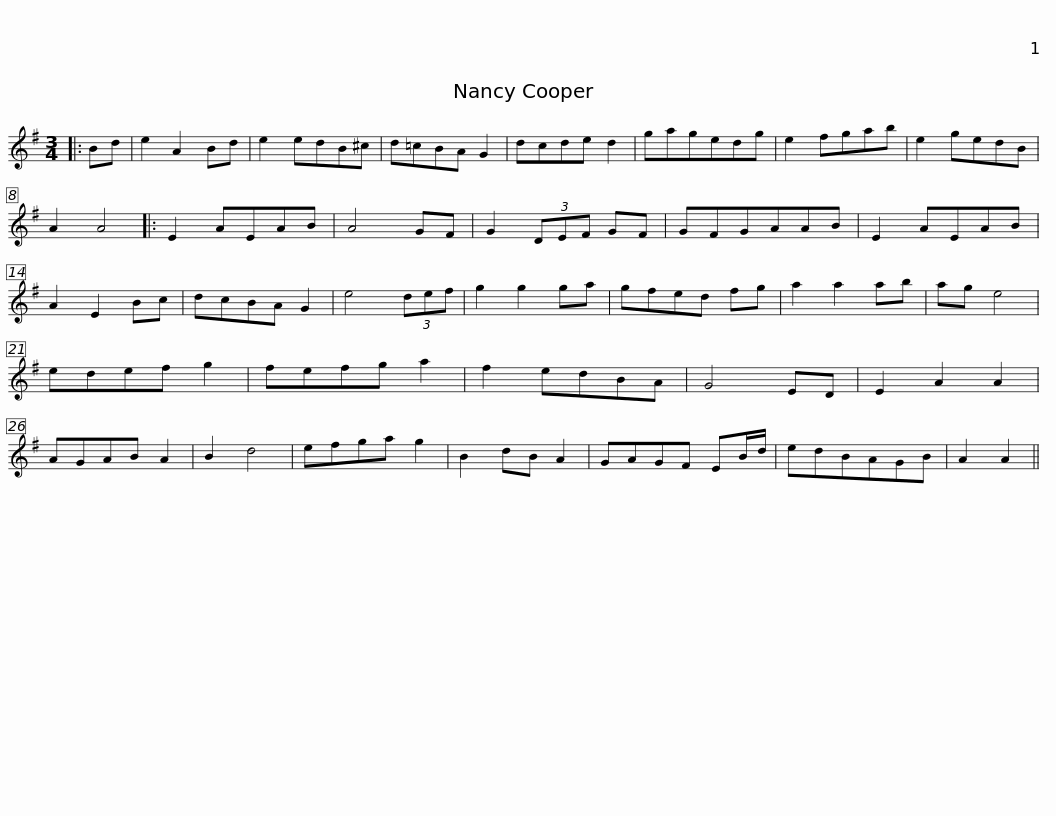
X:1
L:1/8
M:3/4
I:linebreak $
K:G
V:1 treble
V:1
|: Bd | e2 A2 Bd | e2 edB^c | d=cBA G2 | dcde d2 | %5
 gagedg | e2 fgab | e2 gedB | A2 A4 |:$ E2 AEAB | %10
 A4 GF | G2 (3DEF GF | GFGAAB | E2 AEAB | A2 E2 Bc | %15
 dcBA G2 | e4 (3def | g2 g2 ga |$ gfed fg | a2 a2 ab | %20
 ag e4 | edef g2 | fefg a2 | f2 edBA | G4 ED | %25
 E2 A2 A2 | AGAB A2 | B2 d4 |$ efga g2 | B2 dB A2 | %30
 GAGF EB/d/ | edBAGB | A2 A2 || %33
